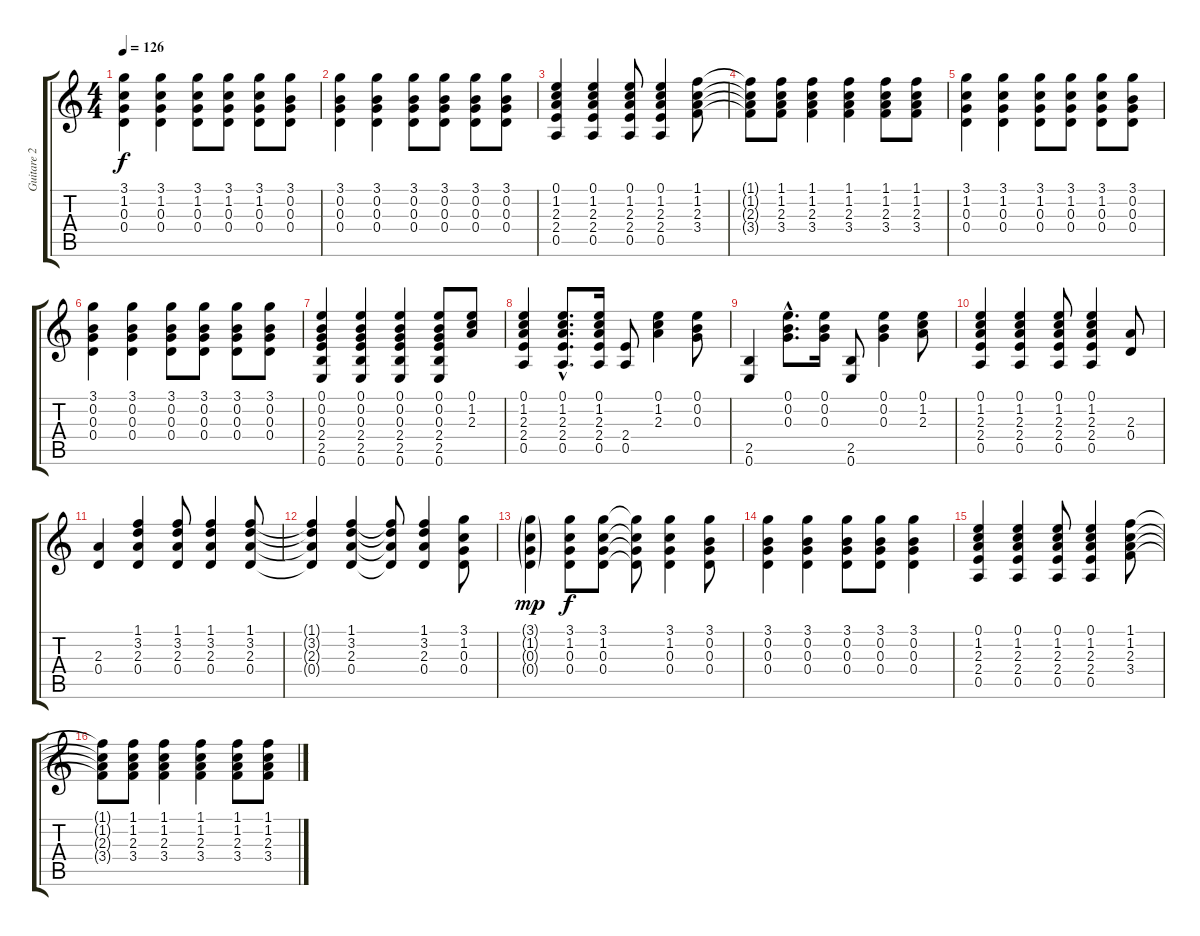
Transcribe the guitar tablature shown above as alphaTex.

\track ("Guitare 2" "Guitare 2") {instrument electricguitarjazz}
\staff {score tabs}
\tuning (E4 B3 G3 D3 A2 E2) {hide}
\ts (4 4)
\tempo 126
\clef g2
\ks c
(3.1 1.2 0.3 0.4).4{dy f} (3.1 1.2 0.3 0.4).4 (3.1 1.2 0.3 0.4).8 (3.1 1.2 0.3 0.4).8 (3.1 1.2 0.3 0.4).8 (3.1 0.2 0.3 0.4).8 |
(3.1 0.2 0.3 0.4).4 (3.1 0.2 0.3 0.4).4 (3.1 0.2 0.3 0.4).8 (3.1 0.2 0.3 0.4).8 (3.1 0.2 0.3 0.4).8 (3.1 0.2 0.3 0.4).8 |
(0.1 1.2 2.3 2.4 0.5).4 (0.1 1.2 2.3 2.4 0.5).4 (0.1 1.2 2.3 2.4 0.5).8 (0.1 1.2 2.3 2.4 0.5).4 (1.1 1.2 2.3 3.4).8 |
(1.1{t} 1.2{t} 2.3{t} 3.4{t}).8 (1.1 1.2 2.3 3.4).8 (1.1 1.2 2.3 3.4).4 (1.1 1.2 2.3 3.4).4 (1.1 1.2 2.3 3.4).8 (1.1 1.2 2.3 3.4).8 |
(3.1 1.2 0.3 0.4).4 (3.1 1.2 0.3 0.4).4 (3.1 1.2 0.3 0.4).8 (3.1 1.2 0.3 0.4).8 (3.1 1.2 0.3 0.4).8 (3.1 0.2 0.3 0.4).8 |
(3.1 0.2 0.3 0.4).4 (3.1 0.2 0.3 0.4).4 (3.1 0.2 0.3 0.4).8 (3.1 0.2 0.3 0.4).8 (3.1 0.2 0.3 0.4).8 (3.1 0.2 0.3 0.4).8 |
(0.1 0.2 0.3 2.4 2.5 0.6).4 (0.1 0.2 0.3 2.4 2.5 0.6).4 (0.1 0.2 0.3 2.4 2.5 0.6).4 (0.1 0.2 0.3 2.4 2.5 0.6).8 (0.1 1.2 2.3).8 |
(0.1 1.2 2.3 2.4 0.5).4 (0.1{hac} 1.2{hac} 2.3{hac} 2.4{hac} 0.5{hac}).8{d} (0.1 1.2 2.3 2.4 0.5).16 (2.4 0.5).8 (0.1 1.2 2.3).4 (0.1 0.2 0.3).8 |
(2.5 0.6).4 (0.1{hac} 0.2{hac} 0.3{hac}).8{d} (0.1 0.2 0.3).16 (2.5 0.6).8 (0.1 0.2 0.3).4 (0.1 1.2 2.3).8 |
(0.1 1.2 2.3 2.4 0.5).4 (0.1 1.2 2.3 2.4 0.5).4 (0.1 1.2 2.3 2.4 0.5).8 (0.1 1.2 2.3 2.4 0.5).4 (2.3 0.4).8 |
(2.3 0.4).4 (1.1 3.2 2.3 0.4).4 (1.1 3.2 2.3 0.4).8 (1.1 3.2 2.3 0.4).4 (1.1 3.2 2.3 0.4).8 |
(1.1{t} 3.2{t} 2.3{t} 0.4{t}).4 (1.1 3.2 2.3 0.4).4 (1.1{t} 3.2{t} 2.3{t} 0.4{t}).8 (1.1 3.2 2.3 0.4).4 (3.1 1.2 0.3 0.4).8 |
(3.1{g} 1.2{g} 0.3{g} 0.4{g}).4{dy mp} (3.1 1.2 0.3 0.4).8{dy f} (3.1 1.2 0.3 0.4).8 (3.1{t} 1.2{t} 0.3{t} 0.4{t}).8 (3.1 1.2 0.3 0.4).4 (3.1 0.2 0.3 0.4).8 |
(3.1 0.2 0.3 0.4).4 (3.1 0.2 0.3 0.4).4 (3.1 0.2 0.3 0.4).8 (3.1 0.2 0.3 0.4).8 (3.1 0.2 0.3 0.4).4 |
(0.1 1.2 2.3 2.4 0.5).4 (0.1 1.2 2.3 2.4 0.5).4 (0.1 1.2 2.3 2.4 0.5).8 (0.1 1.2 2.3 2.4 0.5).4 (1.1 1.2 2.3 3.4).8 |
(1.1{t} 1.2{t} 2.3{t} 3.4{t}).8 (1.1 1.2 2.3 3.4).8 (1.1 1.2 2.3 3.4).4 (1.1 1.2 2.3 3.4).4 (1.1 1.2 2.3 3.4).8 (1.1 1.2 2.3 3.4).8
